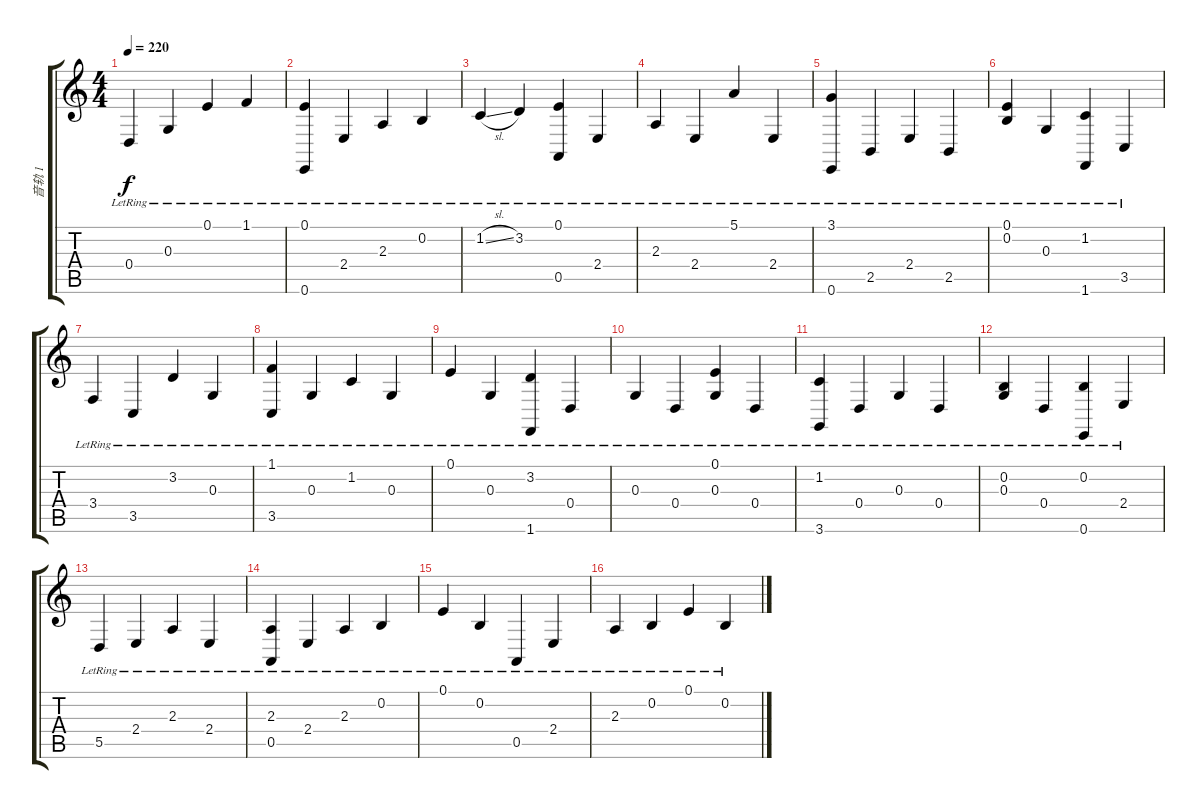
\track ("音轨 1" "音轨 1") {instrument brightacousticpiano}
\staff {score tabs}
\tuning (E4 B3 G3 D3 A2 E2) {hide}
\ts (4 4)
\tempo 220
\clef g2
\ks c
0.4{lr}.4{dy f} 0.3{lr}.4 0.1{lr}.4 1.1{lr}.4 |
(0.1{lr} 0.6{lr}).4 2.4{lr}.4 2.3{lr}.4 0.2{lr}.4 |
1.2{sl lr}.4 3.2{lr}.4 (0.1{lr} 0.5{lr}).4 2.4{lr}.4 |
2.3{lr}.4 2.4{lr}.4 5.1{lr}.4 2.4{lr}.4 |
(3.1{lr} 0.6{lr}).4 2.5{lr}.4 2.4{lr}.4 2.5{lr}.4 |
(0.1{lr} 0.2{lr}).4 0.3{lr}.4 (1.2{lr} 1.6{lr}).4 3.5{lr}.4 |
3.4{lr}.4 3.5{lr}.4 3.2{lr}.4 0.3{lr}.4 |
(1.1{lr} 3.5{lr}).4 0.3{lr}.4 1.2{lr}.4 0.3{lr}.4 |
0.1{lr}.4 0.3{lr}.4 (3.2{lr} 1.6{lr}).4 0.4{lr}.4 |
0.3{lr}.4 0.4{lr}.4 (0.1{lr} 0.3{lr}).4 0.4{lr}.4 |
(1.2{lr} 3.6{lr}).4 0.4{lr}.4 0.3{lr}.4 0.4{lr}.4 |
(0.2{lr} 0.3{lr}).4 0.4{lr}.4 (0.2{lr} 0.6{lr}).4 2.4{lr}.4 |
5.5{lr}.4 2.4{lr}.4 2.3{lr}.4 2.4{lr}.4 |
(2.3{lr} 0.5{lr}).4 2.4{lr}.4 2.3{lr}.4 0.2{lr}.4 |
0.1{lr}.4 0.2{lr}.4 0.5{lr}.4 2.4{lr}.4 |
2.3{lr}.4 0.2{lr}.4 0.1{lr}.4 0.2{lr}.4
